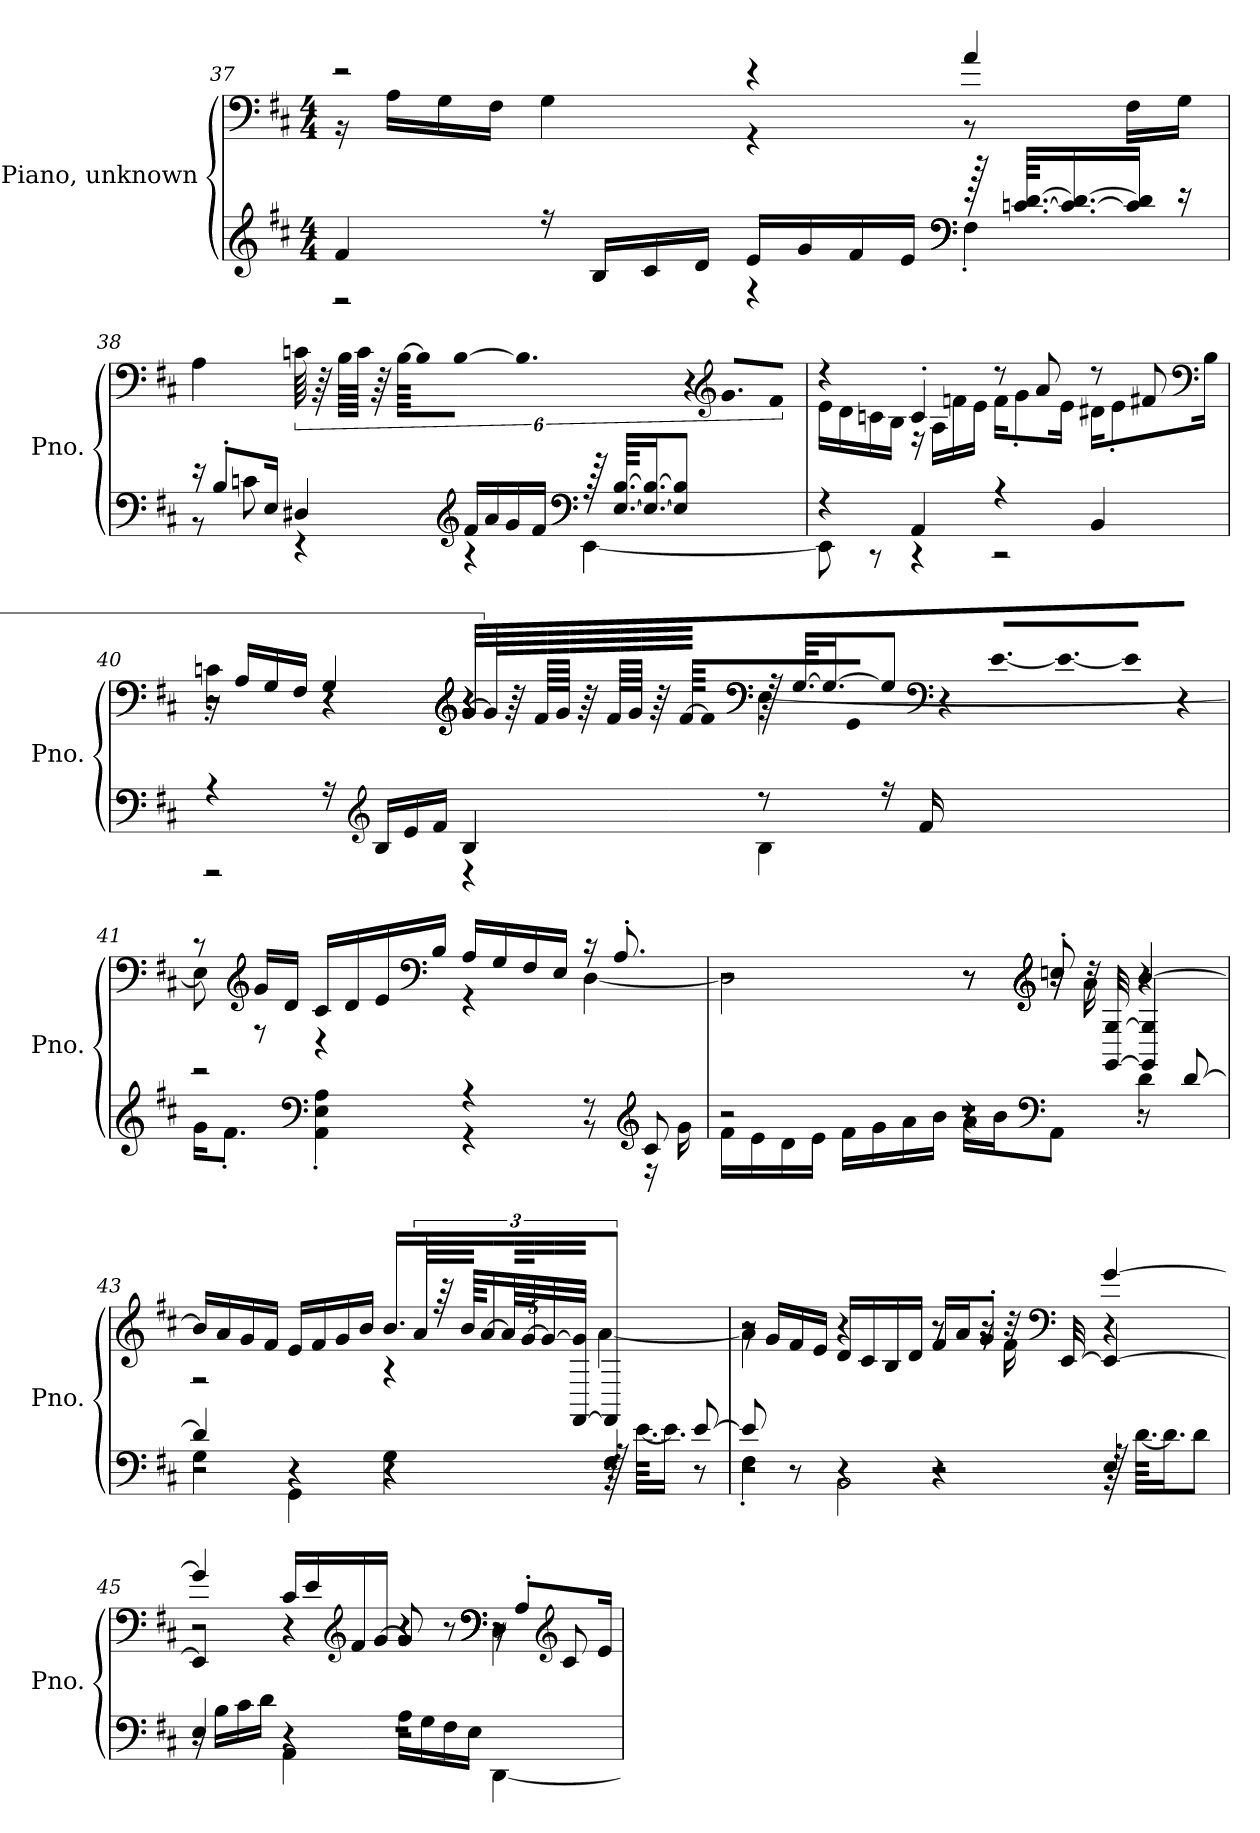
**kern	**kern
*part1	*part1
*staff2	*staff1
*I"Piano, unknown	*
*I'Pno.	*
!!LO:LB:g=z
*clefG2	*clefF4
*k[f#c#]	*k[f#c#]
*M4/4	*M4/4
=37	=37
*^	*^
4f#/	2r	2r	16r
.	.	.	16A\LL
.	.	.	16G\
.	.	.	16F#\JJ
16r	.	.	4G\
16B/LL	.	.	.
16c#/	.	.	.
16d/JJ	.	.	.
16e/LL	4r	4r	4r
16g/	.	.	.
16f#/	.	.	.
16e/JJ	.	.	.
*clefF4	*	*	*
128r	4F#'\	4a/	8r
[64.cn/ [64.d/KKLL	.	.	.
16.c/_ 16.d/_	.	.	.
16c/] 16d/]JJ	.	.	16F#\LL
16r	.	.	16G\JJ
*	*	*v	*v
!!LO:LB:g=z
=38	=38	=38
16r	8r	4A\
8B'/L	.	.
.	8cn\	.
16E/Jk	.	.
4D#X/	4r	96cn\
.	.	96r
.	.	96B\LLLL
.	.	96c\JJJJ
.	.	96r
.	.	[96B\KKKL
.	.	8B\]
.	.	[16B\Jk
*clefG2	*	*
16f#/LL	4r	8.B\]
16a/	.	.
16g/	.	.
16f#/JJ	.	16r
*clefF4	*	*clefG2
128r	[4EE\	8.g/L
[64.E/ [64.B/KKLL	.	.
16.E/_ 16.B/_J	.	.
8E/] 8B/]J	.	.
.	.	16f#/Jk
!!LO:LB:g=z
=39	=39	=39
*	*	*^
4r	8EE\]	4r	16e\LL
.	.	.	16d\
.	8r	.	16cn\
.	.	.	16B\JJ
4AA/	4r	4c'/	16r
.	.	.	16A\LL
.	.	.	16fn\
.	.	.	16e\JJ
4r	2r	8r	16f\KL
.	.	.	8g'\
.	.	8a/	.
.	.	.	16e\Jk
4BB/	.	8r	16d#X\KL
.	.	.	8e'\
.	.	8f#X/	.
*	*	*clefF4	*
.	.	.	16B\Jk
!!LO:PB:g=z
=40	=40	=40	=40
*	*	*	*^
4r	2r	16r	4cn'\	2r
.	.	16A/LL	.	.
.	.	16G/	.	.
.	.	16F#/JJ	.	.
16r	.	4G/	4r	.
*clefG2	*	*	*	*
16B/LL	.	.	.	.
16e/	.	.	.	.
16f#/JJ	.	.	.	.
*	*	*clefG2	*	*
4B/	4r	[32g/LLL	4r	4r
.	.	96g/JJJk]	.	.
.	.	96r	.	.
.	.	96f#/LLLL	.	.
.	.	96g/JJJJ	.	.
.	.	96r	.	.
.	.	96f#/LLLL	.	.
.	.	96g/JJJJ	.	.
.	.	96r	.	.
.	.	[96f#/KKLL	.	.
.	.	16f#/]	.	.
.	.	16e/JJ	.	.
*	*	*clefF4	*	*
8r	4B\	128r	[4E\	128r
.	.	[64.e/KKLL	.	[64.G/KKLL
.	.	16.e/_	.	16.G/J_
16r	.	16e/JJ]	.	8G/J]
16f#/	.	16r	.	.
*	*	*	*v	*v
!!LO:LB:g=z
=41	=41	=41	=41
2r	16g\KL	8r	8E\]
.	8.f#'\J	.	.
*	*	*clefG2	*
.	.	16g/LL	8r
.	.	16d/JJ	.
*clefF4	*	*	*
.	4AA\' 4E\' 4A\'	16c#/LL	4r
.	.	16d/	.
.	.	16e/	.
*	*	*clefF4	*
.	.	16B/JJ	.
4r	4r	16A/LL	4r
.	.	16G/	.
.	.	16F#/	.
.	.	16E/JJ	.
8r	8r	16r	[4D\
.	.	8.A'/	.
*clefG2	*	*	*
8c#/	16r	.	.
.	16g\	.	.
=42	=42	=42	=42
*	*^	*	*^
1r	16f#\LL	2r	2r	2D\]	2r
.	16e\	.	.	.	.
.	16d\	.	.	.	.
.	16e\JJ	.	.	.	.
.	16f#\LL	.	.	.	.
.	16g\	.	.	.	.
.	16a\	.	.	.	.
.	16b\JJ	.	.	.	.
.	16a\LL	4r	8r	8r	8r
.	16b\J	.	.	.	.
*clefF4	*	*	*clefG2	*	*
.	8AA\J	.	8ccn'/	16r	16r
.	.	.	.	16a\	32r
.	.	.	.	.	[32GG/ [32G/
.	4d'\	8r	[4b/	4r	4GG/] 4G/]
.	.	[8d/	.	.	.
*	*	*	*	*v	*v
!!LO:LB:g=z
=43	=43	=43	=43	=43
2r	4G\	4d/]	16b/LL]	2r
.	.	.	16a/	.
.	.	.	16g/	.
.	.	.	16f#/JJ	.
.	4GG\	4r	16e/LL	.
.	.	.	16f#/	.
.	.	.	16g/	.
.	.	.	16b/JJ	.
4r	4G\	4r	16.b/LL	4r
.	.	.	96a/JJkk	.
.	.	.	96r	.
.	.	.	96b/KKLL	.
*	*	*	*Xbrackettup	*
.	.	.	[20a/	.
.	.	.	80a/LL]	.
.	.	.	[80g/J	.
.	.	.	40g/_	.
.	.	.	[40FF#/ 40g/]JJJ	.
8r	128r	4F#/	4FF#/]	[4a\
.	[64.e\KKLL	.	.	.
.	16.e\JJ]	.	.	.
[8e/	8r	.	.	.
!!LO:LB:g=z
=44	=44	=44	=44	=44
*	*	*	*	*^
8e/]	4F#'\	2r	16r	4a\]	2r
.	.	.	16g/LL	.	.
8r	.	.	16f#/	.	.
.	.	.	16e/JJ	.	.
4r	2BB\	.	16d/LL	4r	.
.	.	.	16c#/	.	.
.	.	.	16B/	.	.
.	.	.	16d/JJ	.	.
2r	.	4r	16f#/LL	8r	8r
.	.	.	16a/J	.	.
.	.	.	8g'/J	16r	16r
.	.	.	.	16f#\	32r
*	*	*	*clefF4	*	*
.	.	.	.	.	[32EE/
.	128r	4E/	[4g/	4r	4EE/_
.	[64.d\KKLL	.	.	.	.
.	16.d\J]	.	.	.	.
.	8d\J	.	.	.	.
=45	=45	=45	=45	=45	=45
1r	16r	4E/	4g/]	2r	4EE/]
.	16B\LL	.	.	.	.
.	16c#\	.	.	.	.
.	16d\JJ	.	.	.	.
.	4AA\	4r	16c#/LL	.	4r
.	.	.	16e/	.	.
*	*	*	*clefG2	*	*
.	.	.	16f#/	.	.
.	.	.	[16g/JJ	.	.
.	16A\LL	2r	8g/]	4r	4r
.	16G\	.	.	.	.
.	16F#\	.	8r	.	.
.	16E\JJ	.	.	.	.
*	*	*	*clefF4	*	*
.	[4DD\	.	16r	4D\	8r
.	.	.	8A'/L	.	.
*	*	*	*clefG2	*	*
.	.	.	.	.	8c#/
.	.	.	16e/Jk	.	.
*v	*v	*v	*	*	*
*	*v	*v	*v
=	=
*-	*-
